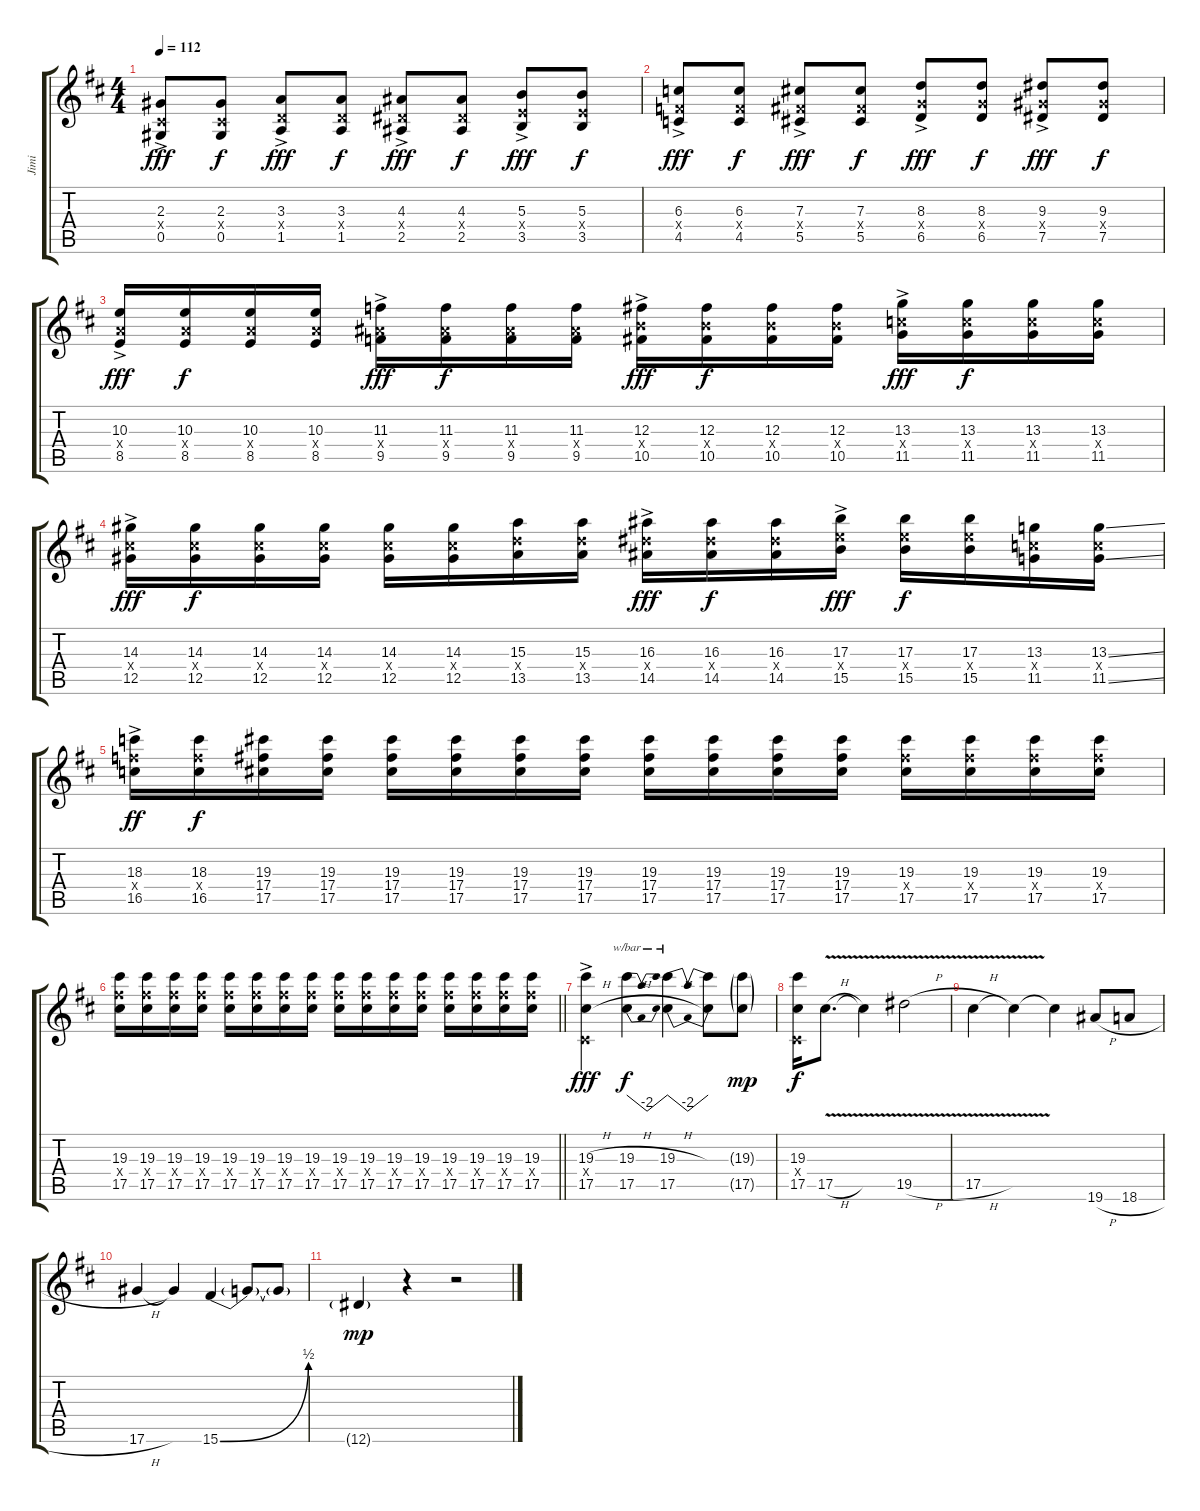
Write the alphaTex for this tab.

\track ("Jimi" "Jimi") {instrument distortionguitar}
\staff {score tabs}
\tuning (Eb4 Bb3 Gb3 Db3 Ab2 Eb2) {hide}
\ts (4 4)
\tempo 112
\clef g2
\ks d
(2.3{ac} 0.4{ac x} 0.5{ac}).8{dy fff} (2.3 0.4{x} 0.5).8{dy f} (3.3{ac} 1.4{ac x} 1.5{ac}).8{dy fff} (3.3 1.4{x} 1.5).8{dy f} (4.3{ac} 2.4{ac x} 2.5{ac}).8{dy fff} (4.3 2.4{x} 2.5).8{dy f} (5.3{ac} 3.4{ac x} 3.5{ac}).8{dy fff} (5.3 3.4{x} 3.5).8{dy f} |
(6.3{ac} 4.4{ac x} 4.5{ac}).8{dy fff} (6.3 4.4{x} 4.5).8{dy f} (7.3{ac} 5.4{ac x} 5.5{ac}).8{dy fff} (7.3 5.4{x} 5.5).8{dy f} (8.3{ac} 6.4{ac x} 6.5{ac}).8{dy fff} (8.3 6.4{x} 6.5).8{dy f} (9.3{ac} 7.4{ac x} 7.5{ac}).8{dy fff} (9.3 7.4{x} 7.5).8{dy f} |
(10.3{ac} 8.4{ac x} 8.5{ac}).16{dy fff} (10.3 8.4{x} 8.5).16{dy f} (10.3 8.4{x} 8.5).16 (10.3 8.4{x} 8.5).16 (11.3{ac} 9.4{ac x} 9.5{ac}).16{dy fff} (11.3 9.4{x} 9.5).16{dy f} (11.3 9.4{x} 9.5).16 (11.3 9.4{x} 9.5).16 (12.3{ac} 10.4{ac x} 10.5{ac}).16{dy fff} (12.3 10.4{x} 10.5).16{dy f} (12.3 10.4{x} 10.5).16 (12.3 10.4{x} 10.5).16 (13.3{ac} 11.4{ac x} 11.5{ac}).16{dy fff} (13.3 11.4{x} 11.5).16{dy f} (13.3 11.4{x} 11.5).16 (13.3 11.4{x} 11.5).16 |
(14.3{ac} 12.4{ac x} 12.5{ac}).16{dy fff} (14.3 12.4{x} 12.5).16{dy f} (14.3 12.4{x} 12.5).16 (14.3 12.4{x} 12.5).16 (14.3 12.4{x} 12.5).16 (14.3 12.4{x} 12.5).16 (15.3 13.4{x} 13.5).16 (15.3 13.4{x} 13.5).16 (16.3{ac} 14.4{ac x} 14.5{ac}).16{dy fff} (16.3 14.4{x} 14.5).16{dy f} (16.3 14.4{x} 14.5).16 (17.3{ac} 15.4{ac x} 15.5{ac}).16{dy fff} (17.3 15.4{x} 15.5).16{dy f} (17.3 15.4{x} 15.5).16 (13.3 11.4{x} 11.5).16 (13.3{ss} 11.4{x} 11.5{ss}).16 |
(18.3{ac} 16.4{ac x} 16.5{ac}).16{dy ff} (18.3 16.4{x} 16.5).16{dy f} (19.3 17.4 17.5).16 (19.3 17.4 17.5).16 (19.3 17.4 17.5).16 (19.3 17.4 17.5).16 (19.3 17.4 17.5).16 (19.3 17.4 17.5).16 (19.3 17.4 17.5).16 (19.3 17.4 17.5).16 (19.3 17.4 17.5).16 (19.3 17.4 17.5).16 (19.3 17.4{x} 17.5).16 (19.3 17.4{x} 17.5).16 (19.3 17.4{x} 17.5).16 (19.3 17.4{x} 17.5).16 |
\barLineRight lightlight
(19.3 17.4{x} 17.5).16 (19.3 17.4{x} 17.5).16 (19.3 17.4{x} 17.5).16 (19.3 17.4{x} 17.5).16 (19.3 17.4{x} 17.5).16 (19.3 17.4{x} 17.5).16 (19.3 17.4{x} 17.5).16 (19.3 17.4{x} 17.5).16 (19.3 17.4{x} 17.5).16 (19.3 17.4{x} 17.5).16 (19.3 17.4{x} 17.5).16 (19.3 17.4{x} 17.5).16 (19.3 17.4{x} 17.5).16 (19.3 17.4{x} 17.5).16 (19.3 17.4{x} 17.5).16 (19.3 17.4{x} 17.5).16 |
(19.3{h ac} 0.4{ac x} 17.5{h ac}).4{dy fff} (19.3{h} 17.5{h}).4{tbe (dip default 0 0 30 -8 60 0) dy f} (19.3{h} 17.5{h}).4{tbe (dip default 0 0 30 -8 60 0)} (19.3{t} 17.5{t}).8 (19.3{g} 17.5{g}).8{dy mp} |
(19.3 0.4{x} 17.5).16{dy f volume 6} 17.5{v h}.8{d} 17.5{v t}.4 19.5{v h}.2 |
17.5{v h}.4 17.5{t}.4 17.5{t}.4 19.6{h}.8 18.6{h}.8 |
17.6{h}.4{volume 0} 17.6{t}.4 15.6{be (bend 0 0 60 2)}.4 15.6{t}.8 15.6{t}.8 |
12.6{g}.4{dy mp} r.4 r.2
